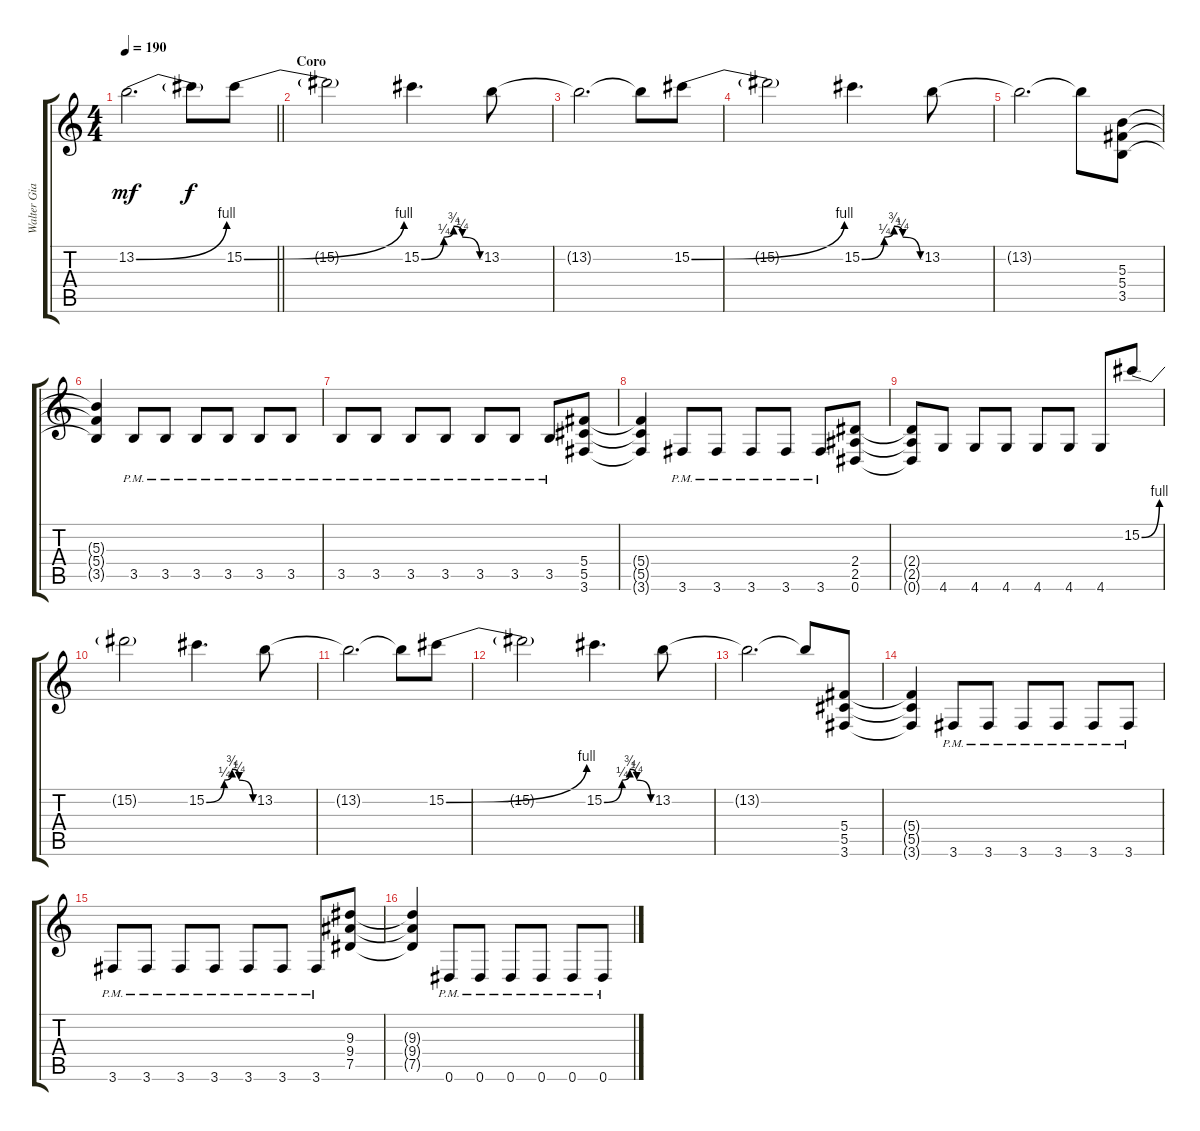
\track ("Walter Giardino Lead" "Walter Gia") {instrument distortionguitar}
\staff {score tabs}
\tuning (Eb4 Bb3 Gb3 Db3 Ab2 Eb2) {hide}
\ts (4 4)
\tempo 190
\clef g2
\barLineRight lightlight
\ks c
13.2{be (bend 0 0 60 4)}.2{d dy mf volume 14} 13.2{t}.8{dy f} 15.2{be (bend 0 0 60 4)}.8 |
\section ("" "Coro")
15.2{t}.2 15.2{be (custom 0 0 23 1 33 3 42 1 60 0)}.4{d} 13.2.8 |
13.2{t}.2{d} 13.2{t}.8 15.2{be (bend 0 0 60 4)}.8 |
15.2{t}.2 15.2{be (custom 0 0 23 1 33 3 42 1 60 0)}.4{d} 13.2.8 |
13.2{t}.2{d} 13.2{t}.8 (5.3 5.4 3.5).8 |
(5.3{t} 5.4{t} 3.5{t}).4 3.5{pm}.8 3.5{pm}.8 3.5{pm}.8 3.5{pm}.8 3.5{pm}.8 3.5{pm}.8 |
3.5{pm}.8 3.5{pm}.8 3.5{pm}.8 3.5{pm}.8 3.5{pm}.8 3.5{pm}.8 3.5{pm}.8 (5.4 5.5 3.6).8 |
(5.4{t} 5.5{t} 3.6{t}).4 3.6{pm}.8 3.6{pm}.8 3.6{pm}.8 3.6{pm}.8 3.6{pm}.8 (2.4 2.5 0.6).8 |
(2.4{t} 2.5{t} 0.6{t}).8 4.6.8 4.6.8 4.6.8 4.6.8 4.6.8{volume 14} 4.6.8 15.2{be (bend 0 0 60 4)}.8 |
15.2{t}.2 15.2{be (custom 0 0 23 1 33 3 42 1 60 0)}.4{d} 13.2.8 |
13.2{t}.2{d} 13.2{t}.8 15.2{be (bend 0 0 60 4)}.8 |
15.2{t}.2 15.2{be (custom 0 0 23 1 33 3 42 1 60 0)}.4{d} 13.2.8 |
13.2{t}.2{d} 13.2{t}.8 (5.4 5.5 3.6).8 |
(5.4{t} 5.5{t} 3.6{t}).4 3.6{pm}.8 3.6{pm}.8 3.6{pm}.8 3.6{pm}.8 3.6{pm}.8 3.6{pm}.8 |
3.6{pm}.8 3.6{pm}.8 3.6{pm}.8 3.6{pm}.8 3.6{pm}.8 3.6{pm}.8 3.6{pm}.8 (9.3 9.4 7.5).8 |
(9.3{t} 9.4{t} 7.5{t}).4 0.6{pm}.8 0.6{pm}.8 0.6{pm}.8 0.6{pm}.8 0.6{pm}.8 0.6{pm}.8
